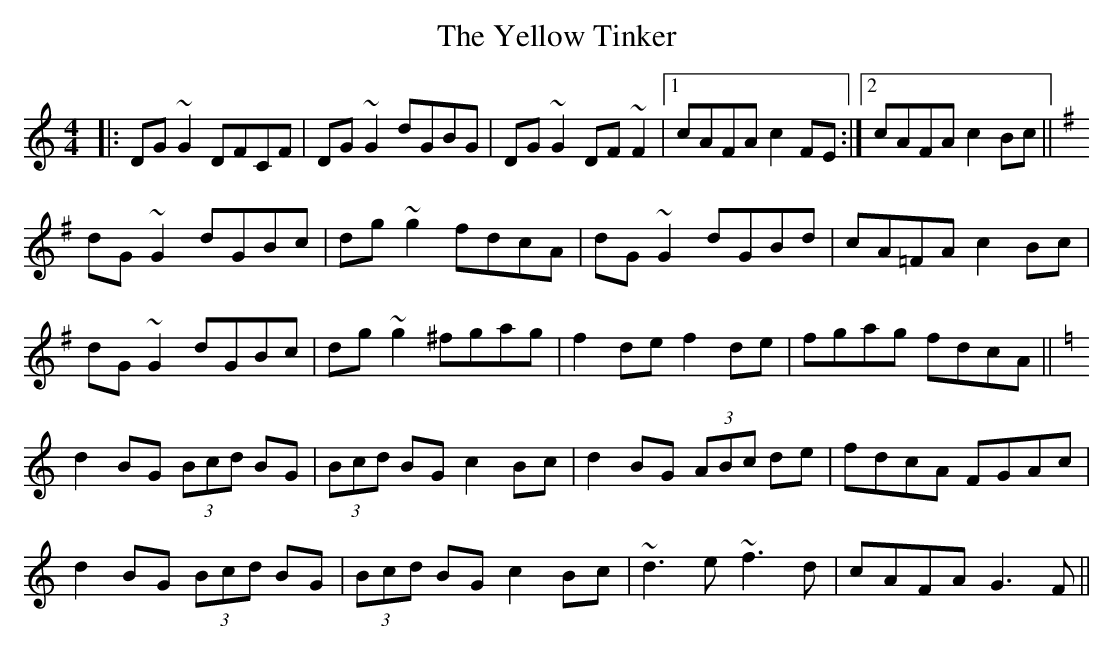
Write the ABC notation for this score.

X:1
T: The Yellow Tinker
M: 4/4
L: 1/8
K: Gmix
|:DG~G2 DFCF|DG~G2 dGBG|DG~G2 DF~F2|1 cAFA c2FE:|2 cAFA c2Bc||
K:G
dG~G2 dGBc|dg~g2 fdcA|dG~G2 dGBd|cA=FA c2Bc|
dG~G2 dGBc|dg~g2 ^fgag|f2de f2de|fgag fdcA||
K:Gmix
d2BG (3Bcd BG|(3Bcd BG c2Bc|d2BG (3ABc de|fdcA FGAc|
d2BG (3Bcd BG|(3Bcd BG c2Bc|~d3e ~f3d|cAFA G3F||
